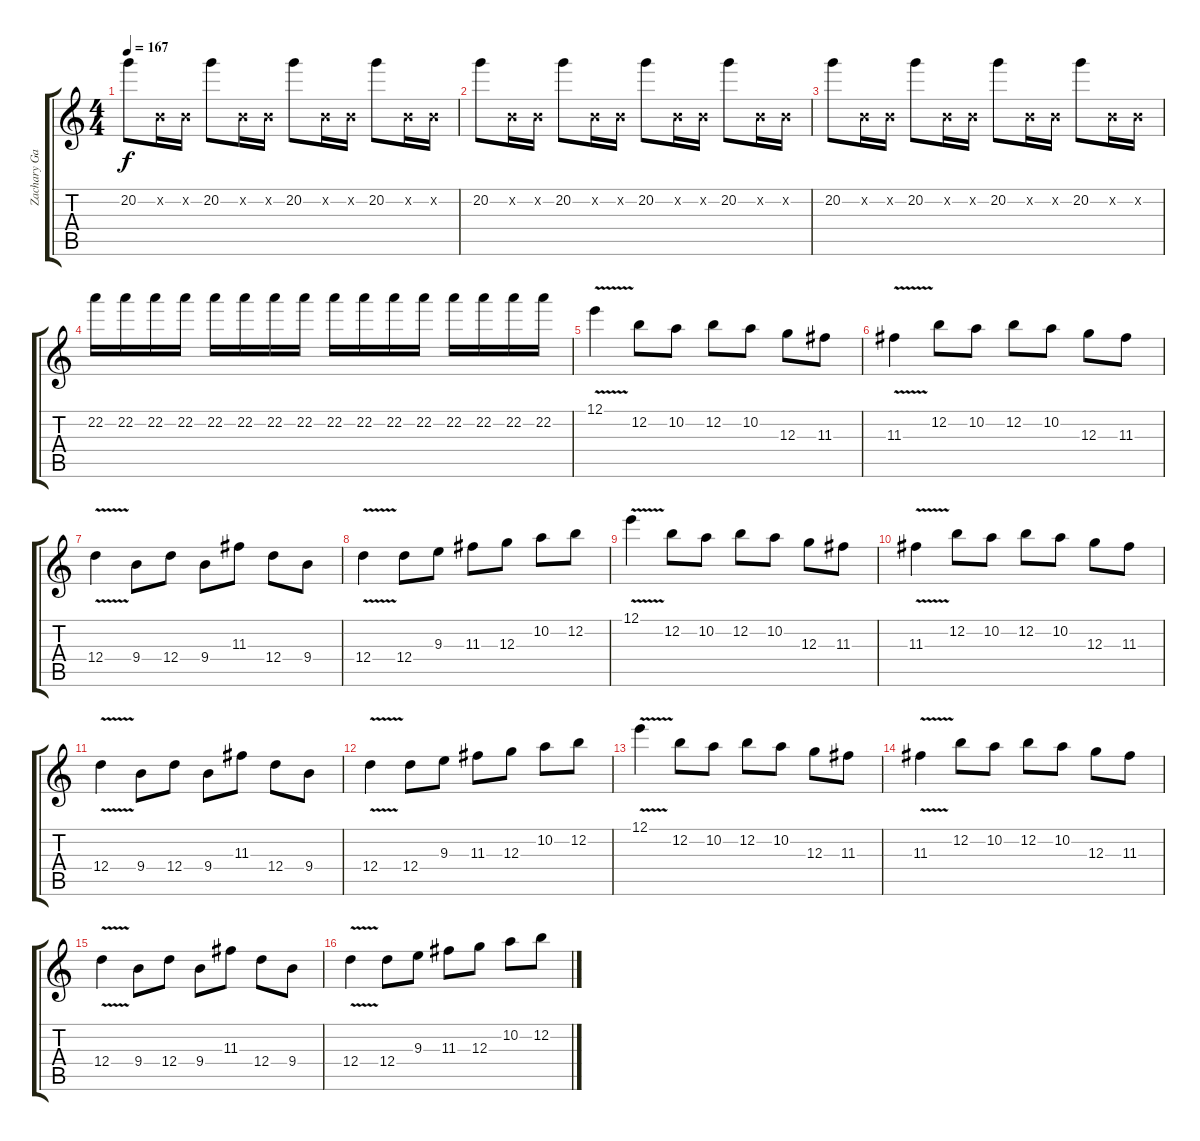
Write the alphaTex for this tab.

\track ("Zachary Garren" "Zachary Ga") {instrument distortionguitar}
\staff {score tabs}
\tuning (E4 B3 G3 D3 A2 D2) {hide}
\ts (4 4)
\tempo 167
\clef g2
\ks c
20.2.8{dy f} 0.2{x}.16 0.2{x}.16 20.2.8 0.2{x}.16 0.2{x}.16 20.2.8 0.2{x}.16 0.2{x}.16 20.2.8 0.2{x}.16 0.2{x}.16 |
20.2.8 0.2{x}.16 0.2{x}.16 20.2.8 0.2{x}.16 0.2{x}.16 20.2.8 0.2{x}.16 0.2{x}.16 20.2.8 0.2{x}.16 0.2{x}.16 |
20.2.8 0.2{x}.16 0.2{x}.16 20.2.8 0.2{x}.16 0.2{x}.16 20.2.8 0.2{x}.16 0.2{x}.16 20.2.8 0.2{x}.16 0.2{x}.16 |
22.2.16 22.2.16 22.2.16 22.2.16 22.2.16 22.2.16 22.2.16 22.2.16 22.2.16 22.2.16 22.2.16 22.2.16 22.2.16 22.2.16 22.2.16 22.2.16 |
12.1{v}.4 12.2.8 10.2.8 12.2.8 10.2.8 12.3.8 11.3.8 |
11.3{v}.4 12.2.8 10.2.8 12.2.8 10.2.8 12.3.8 11.3.8 |
12.4{v}.4 9.4.8 12.4.8 9.4.8 11.3.8 12.4.8 9.4.8 |
12.4{v}.4 12.4.8 9.3.8 11.3.8 12.3.8 10.2.8 12.2.8 |
12.1{v}.4 12.2.8 10.2.8 12.2.8 10.2.8 12.3.8 11.3.8 |
11.3{v}.4 12.2.8 10.2.8 12.2.8 10.2.8 12.3.8 11.3.8 |
12.4{v}.4 9.4.8 12.4.8 9.4.8 11.3.8 12.4.8 9.4.8 |
12.4{v}.4 12.4.8 9.3.8 11.3.8 12.3.8 10.2.8 12.2.8 |
12.1{v}.4 12.2.8 10.2.8 12.2.8 10.2.8 12.3.8 11.3.8 |
11.3{v}.4 12.2.8 10.2.8 12.2.8 10.2.8 12.3.8 11.3.8 |
12.4{v}.4 9.4.8 12.4.8 9.4.8 11.3.8 12.4.8 9.4.8 |
12.4{v}.4 12.4.8 9.3.8 11.3.8 12.3.8 10.2.8 12.2.8
